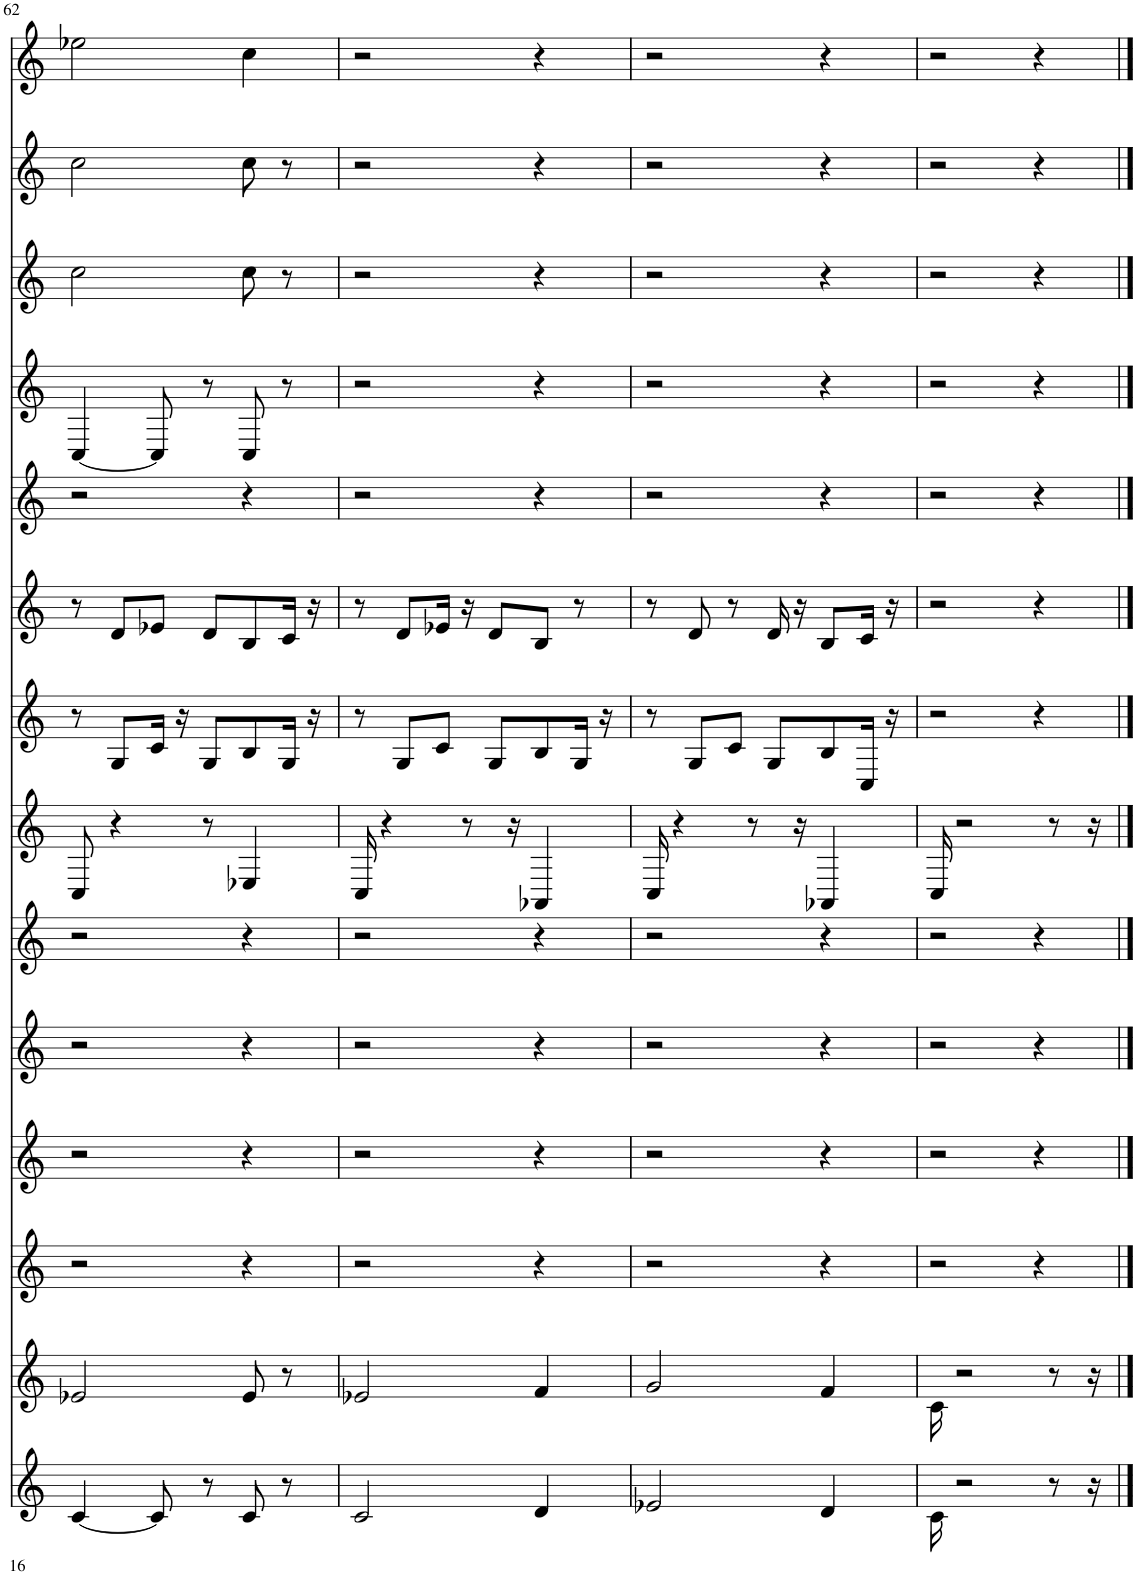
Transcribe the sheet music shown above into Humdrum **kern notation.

**kern	**kern	**kern	**kern	**kern	**kern	**kern	**kern	**kern	**kern	**kern	**kern	**kern	**kern
*part14	*part13	*part12	*part11	*part10	*part9	*part8	*part7	*part6	*part5	*part4	*part3	*part2	*part1
*staff14	*staff13	*staff12	*staff11	*staff10	*staff9	*staff8	*staff7	*staff6	*staff5	*staff4	*staff3	*staff2	*staff1
*I"TRACK 15	*I"TRACK 14	*I"TRACK 12	*I"TRACK 11	*I"TRACK 10	*I"TRACK 09	*I"TRACK 08	*I"TRACK 07	*I"TRACK 06	*I"TRACK 05	*I"TRACK 04	*I"TRACK 03	*I"TRACK 02	*I"TRACK 01
!!LO:PB:g=z
*clefG2	*clefG2	*clefG2	*clefG2	*clefG2	*clefG2	*clefG2	*clefG2	*clefG2	*clefG2	*clefG2	*clefG2	*clefG2	*clefG2
*k[]	*k[]	*k[]	*k[]	*k[]	*k[]	*k[]	*k[]	*k[]	*k[]	*k[]	*k[]	*k[]	*k[]
*M6/8	*M6/8	*M6/8	*M6/8	*M6/8	*M6/8	*M6/8	*M6/8	*M6/8	*M6/8	*M6/8	*M6/8	*M6/8	*M6/8
=62	=62	=62	=62	=62	=62	=62	=62	=62	=62	=62	=62	=62	=62
[4c/	2e-X/	2r	2r	2r	2r	8C/	8r	8r	2r	[4C/	2cc\	2cc\	2ee-X\
.	.	.	.	.	.	4r	8G/L	8d/L	.	.	.	.	.
8c/]	.	.	.	.	.	.	16c/Jk	8e-X/J	.	8C/]	.	.	.
.	.	.	.	.	.	.	16r	.	.	.	.	.	.
8r	.	.	.	.	.	8r	8G/L	8d/L	.	8r	.	.	.
8c/	8e-/	4r	4r	4r	4r	4E-X/	8B/	8B/	4r	8C/	8cc\	8cc\	4cc\
8r	8r	.	.	.	.	.	16G/Jk	16c/Jk	.	8r	8r	8r	.
.	.	.	.	.	.	.	16r	16r	.	.	.	.	.
=63	=63	=63	=63	=63	=63	=63	=63	=63	=63	=63	=63	=63	=63
2c/	2e-X/	2r	2r	2r	2r	16C/	8r	8r	2r	2r	2r	2r	2r
.	.	.	.	.	.	4r	.	.	.	.	.	.	.
.	.	.	.	.	.	.	8G/L	8d/L	.	.	.	.	.
.	.	.	.	.	.	.	8c/J	16e-X/Jk	.	.	.	.	.
.	.	.	.	.	.	8r	.	16r	.	.	.	.	.
.	.	.	.	.	.	.	8G/L	8d/L	.	.	.	.	.
.	.	.	.	.	.	16r	.	.	.	.	.	.	.
4d/	4f/	4r	4r	4r	4r	4AA-X/	8B/	8B/J	4r	4r	4r	4r	4r
.	.	.	.	.	.	.	16G/Jk	8r	.	.	.	.	.
.	.	.	.	.	.	.	16r	.	.	.	.	.	.
=64	=64	=64	=64	=64	=64	=64	=64	=64	=64	=64	=64	=64	=64
2e-X/	2g/	2r	2r	2r	2r	16C/	8r	8r	2r	2r	2r	2r	2r
.	.	.	.	.	.	4r	.	.	.	.	.	.	.
.	.	.	.	.	.	.	8G/L	8d/	.	.	.	.	.
.	.	.	.	.	.	.	8c/J	8r	.	.	.	.	.
.	.	.	.	.	.	8r	.	.	.	.	.	.	.
.	.	.	.	.	.	.	8G/L	16d/	.	.	.	.	.
.	.	.	.	.	.	16r	.	16r	.	.	.	.	.
4d/	4f/	4r	4r	4r	4r	4AA-X/	8B/	8B/L	4r	4r	4r	4r	4r
.	.	.	.	.	.	.	16C/Jk	16c/Jk	.	.	.	.	.
.	.	.	.	.	.	.	16r	16r	.	.	.	.	.
=65	=65	=65	=65	=65	=65	=65	=65	=65	=65	=65	=65	=65	=65
16c\	16c\	2r	2r	2r	2r	16C/	2r	2r	2r	2r	2r	2r	2r
2r	2r	.	.	.	.	2r	.	.	.	.	.	.	.
.	.	4r	4r	4r	4r	.	4r	4r	4r	4r	4r	4r	4r
8r	8r	.	.	.	.	8r	.	.	.	.	.	.	.
16r	16r	.	.	.	.	16r	.	.	.	.	.	.	.
==	==	==	==	==	==	==	==	==	==	==	==	==	==
*-	*-	*-	*-	*-	*-	*-	*-	*-	*-	*-	*-	*-	*-
